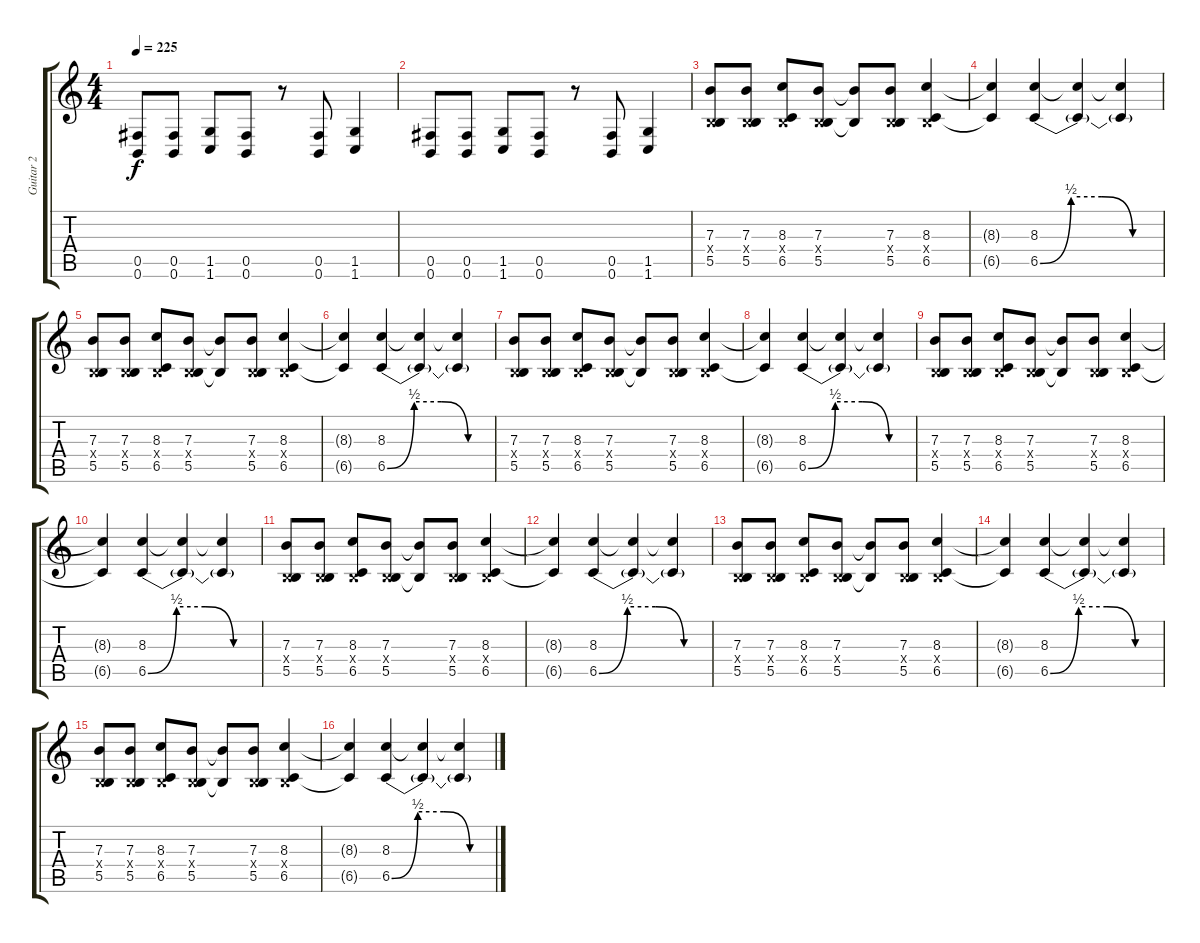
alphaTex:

\track ("Guitar 2" "Guitar 2") {instrument overdrivenguitar}
\staff {score tabs}
\tuning (Db4 Ab3 E3 B2 Gb2 B1) {hide}
\ts (4 4)
\tempo 225
\clef g2
\ks c
(0.5 0.6).8{dy f} (0.5 0.6).8 (1.5 1.6).8 (0.5 0.6).8 r.8 (0.5 0.6).8 (1.5 1.6).4 |
(0.5 0.6).8 (0.5 0.6).8 (1.5 1.6).8 (0.5 0.6).8 r.8 (0.5 0.6).8 (1.5 1.6).4 |
(7.3 0.4{x} 5.5).8 (7.3 0.4{x} 5.5).8 (8.3 0.4{x} 6.5).8 (7.3 0.4{x} 5.5).8 (7.3{t} 5.5{t}).8 (7.3 0.4{x} 5.5).8 (8.3 0.4{x} 6.5).4 |
(8.3{t} 6.5{t}).4 (8.3 6.5{be (custom 0 0 15 2 30 2 45 0 60 0)}).4 (8.3{t} 6.5{t}).4 (8.3{t} 6.5{t}).4 |
(7.3 0.4{x} 5.5).8 (7.3 0.4{x} 5.5).8 (8.3 0.4{x} 6.5).8 (7.3 0.4{x} 5.5).8 (7.3{t} 5.5{t}).8 (7.3 0.4{x} 5.5).8 (8.3 0.4{x} 6.5).4 |
(8.3{t} 6.5{t}).4 (8.3 6.5{be (custom 0 0 15 2 30 2 45 0 60 0)}).4 (8.3{t} 6.5{t}).4 (8.3{t} 6.5{t}).4 |
(7.3 0.4{x} 5.5).8 (7.3 0.4{x} 5.5).8 (8.3 0.4{x} 6.5).8 (7.3 0.4{x} 5.5).8 (7.3{t} 5.5{t}).8 (7.3 0.4{x} 5.5).8 (8.3 0.4{x} 6.5).4 |
(8.3{t} 6.5{t}).4 (8.3 6.5{be (custom 0 0 15 2 30 2 45 0 60 0)}).4 (8.3{t} 6.5{t}).4 (8.3{t} 6.5{t}).4 |
(7.3 0.4{x} 5.5).8 (7.3 0.4{x} 5.5).8 (8.3 0.4{x} 6.5).8 (7.3 0.4{x} 5.5).8 (7.3{t} 5.5{t}).8 (7.3 0.4{x} 5.5).8 (8.3 0.4{x} 6.5).4 |
(8.3{t} 6.5{t}).4 (8.3 6.5{be (custom 0 0 15 2 30 2 45 0 60 0)}).4 (8.3{t} 6.5{t}).4 (8.3{t} 6.5{t}).4 |
(7.3 0.4{x} 5.5).8 (7.3 0.4{x} 5.5).8 (8.3 0.4{x} 6.5).8 (7.3 0.4{x} 5.5).8 (7.3{t} 5.5{t}).8 (7.3 0.4{x} 5.5).8 (8.3 0.4{x} 6.5).4 |
(8.3{t} 6.5{t}).4 (8.3 6.5{be (custom 0 0 15 2 30 2 45 0 60 0)}).4 (8.3{t} 6.5{t}).4 (8.3{t} 6.5{t}).4 |
(7.3 0.4{x} 5.5).8 (7.3 0.4{x} 5.5).8 (8.3 0.4{x} 6.5).8 (7.3 0.4{x} 5.5).8 (7.3{t} 5.5{t}).8 (7.3 0.4{x} 5.5).8 (8.3 0.4{x} 6.5).4 |
(8.3{t} 6.5{t}).4 (8.3 6.5{be (custom 0 0 15 2 30 2 45 0 60 0)}).4 (8.3{t} 6.5{t}).4 (8.3{t} 6.5{t}).4 |
(7.3 0.4{x} 5.5).8 (7.3 0.4{x} 5.5).8 (8.3 0.4{x} 6.5).8 (7.3 0.4{x} 5.5).8 (7.3{t} 5.5{t}).8 (7.3 0.4{x} 5.5).8 (8.3 0.4{x} 6.5).4 |
(8.3{t} 6.5{t}).4 (8.3 6.5{be (custom 0 0 15 2 30 2 45 0 60 0)}).4 (8.3{t} 6.5{t}).4 (8.3{t} 6.5{t}).4
